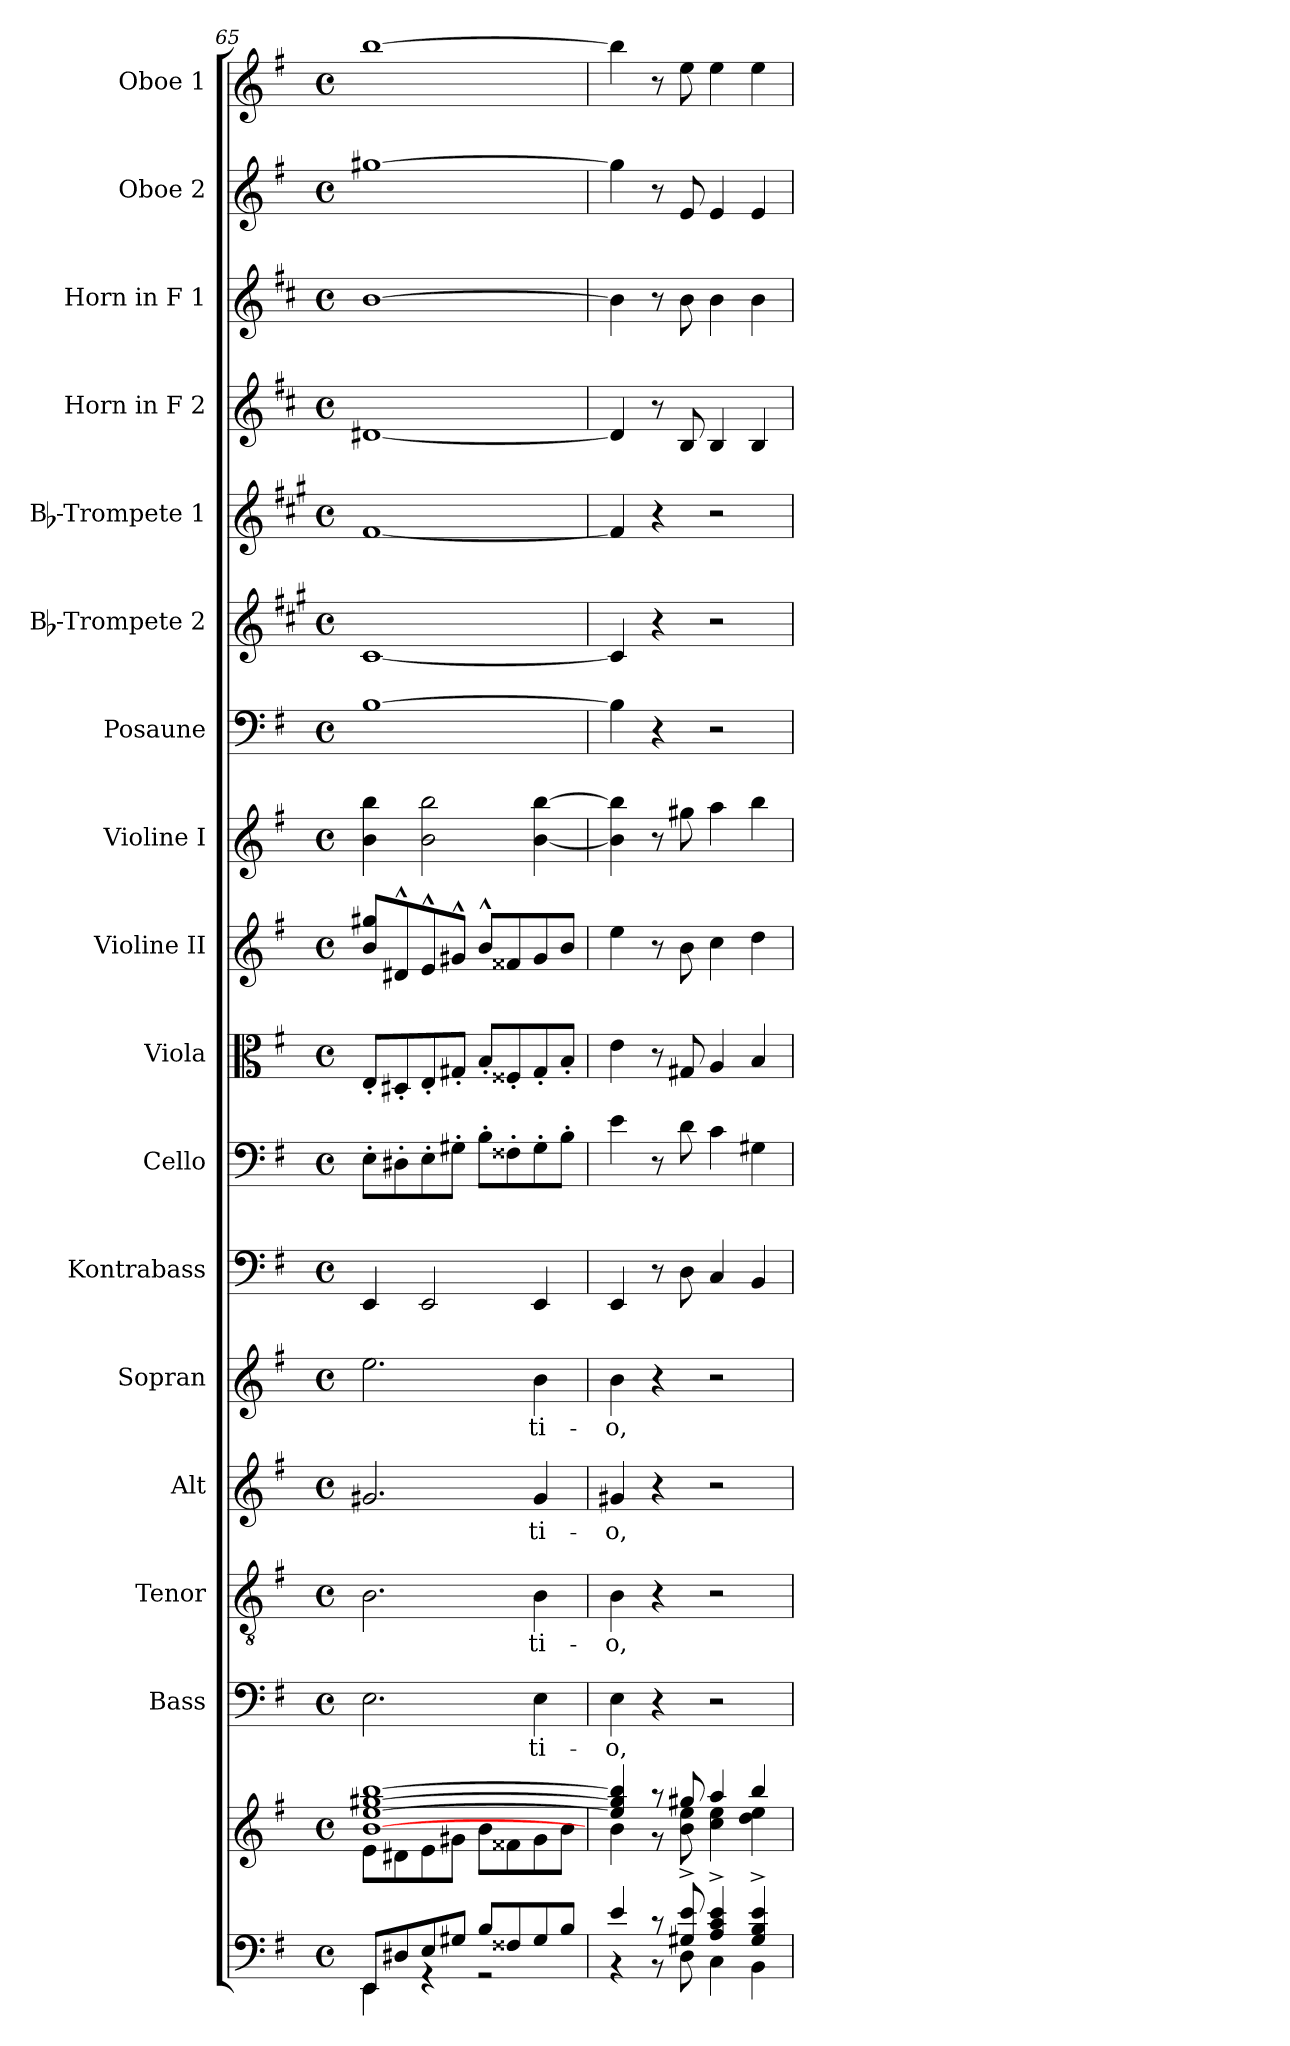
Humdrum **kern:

**kern	**kern	**kern	**text	**kern	**text	**kern	**text	**kern	**text	**kern	**kern	**kern	**kern	**kern	**kern	**kern	**kern	**kern	**kern	**kern	**kern
*part17	*part17	*part16	*part16	*part15	*part15	*part14	*part14	*part13	*part13	*part12	*part11	*part10	*part9	*part8	*part7	*part6	*part5	*part4	*part3	*part2	*part1
*staff18	*staff17	*staff16	*staff16	*staff15	*staff15	*staff14	*staff14	*staff13	*staff13	*staff12	*staff11	*staff10	*staff9	*staff8	*staff7	*staff6	*staff5	*staff4	*staff3	*staff2	*staff1
*	*	*I"Bass	*	*I"Tenor	*	*I"Alt	*	*I"Sopran	*	*I"Kontrabass	*I"Cello	*I"Viola	*I"Violine II	*I"Violine I	*I"Posaune	*I"Bb-Trompete 2	*I"Bb-Trompete 1	*I"Horn in F 2	*I"Horn in F 1	*I"Oboe 2	*I"Oboe 1
*	*	*I'B.	*	*I'T.	*	*I'A.	*	*I'S.	*	*I'Kb.	*	*I'Vla.	*I'Vl. II	*I'Vl. I	*I'Pos.	*I'Bb Trp. 2	*I'Bb Trp. 1	*	*	*I'Ob. 2	*I'Ob. 1
*clefF4	*clefG2	*clefF4	*	*clefGv2	*	*clefG2	*	*clefG2	*	*clefF4	*clefF4	*clefC3	*clefG2	*clefG2	*clefF4	*clefG2	*clefG2	*clefG2	*clefG2	*clefG2	*clefG2
*	*	*	*	*	*	*	*	*	*	*ITrd7c12	*	*	*	*	*	*ITrd1c2	*ITrd1c2	*ITrd4c7	*ITrd4c7	*	*
*k[f#]	*k[f#]	*k[f#]	*	*k[f#]	*	*k[f#]	*	*k[f#]	*	*k[f#]	*k[f#]	*k[f#]	*k[f#]	*k[f#]	*k[f#]	*k[f#]	*k[f#]	*k[f#]	*k[f#]	*k[f#]	*k[f#]
*G:	*G:	*G:	*	*G:	*	*G:	*	*G:	*	*G:	*G:	*G:	*G:	*G:	*G:	*G:	*G:	*G:	*G:	*G:	*G:
*M4/4	*M4/4	*M4/4	*	*M4/4	*	*M4/4	*	*M4/4	*	*M4/4	*M4/4	*M4/4	*M4/4	*M4/4	*M4/4	*M4/4	*M4/4	*M4/4	*M4/4	*M4/4	*M4/4
*met(c)	*met(c)	*met(c)	*	*met(c)	*	*met(c)	*	*met(c)	*	*met(c)	*met(c)	*met(c)	*met(c)	*met(c)	*met(c)	*met(c)	*met(c)	*met(c)	*met(c)	*met(c)	*met(c)
=65	=65	=65	=65	=65	=65	=65	=65	=65	=65	=65	=65	=65	=65	=65	=65	=65	=65	=65	=65	=65	=65
*^	*^	*	*	*	*	*	*	*	*	*	*	*	*	*	*	*	*	*	*	*	*
8EE/L	4EE\	[>1b [>1ee [>1gg#X [>1bb	8e\L	2.E\	.	2.B\	.	2.g#X/	.	2.ee\	.	4EEE/	8E'>\L	8E'</L	8b/ 8gg#X/L	4b\ 4bb\	[1B	[1B	[1e	[1G#X	[1e	[1gg#X	[1bb
8D#X/	.	.	8d#X\	.	.	.	.	.	.	.	.	.	8D#X'>\	8D#X'</	8d#X^^</	.	.	.	.	.	.	.	.
8E/	4rFF	.	8e\	.	.	.	.	.	.	.	.	2EEE/	8E'>\	8E'</	8e^^</	2b\ 2bb\	.	.	.	.	.	.	.
8G#X/J	.	.	8g#X\J	.	.	.	.	.	.	.	.	.	8G#X'>\J	8G#X'</J	8g#X^^</J	.	.	.	.	.	.	.	.
8B/L	2rGG	.	8b\L	.	.	.	.	.	.	.	.	.	8B'>\L	8B'</L	8b^^</L	.	.	.	.	.	.	.	.
8F##X/	.	.	8f##X\	.	.	.	.	.	.	.	.	.	8F##X'>\	8F##X'</	8f##X/	.	.	.	.	.	.	.	.
!	!	!	!	!	!LO:LY:b	!	!LO:LY:b	!	!LO:LY:b	!	!LO:LY:b	!	!	!	!	!	!	!	!	!	!	!	!
8G#/	.	.	8g#\	4E\	-ti-	4B\	-ti-	4g#/	-ti-	4b\	-ti-	4EEE/	8G#'>\	8G#'</	8g#/	[4b\ [4bb\	.	.	.	.	.	.	.
8B/J	.	.	8b\J	.	.	.	.	.	.	.	.	.	8B'>\J	8B'</J	8b/J	.	.	.	.	.	.	.	.
=66	=66	=66	=66	=66	=66	=66	=66	=66	=66	=66	=66	=66	=66	=66	=66	=66	=66	=66	=66	=66	=66	=66	=66
!	!	!	!	!	!LO:LY:b	!	!LO:LY:b	!	!LO:LY:b	!	!LO:LY:b	!	!	!	!	!	!	!	!	!	!	!	!
4e/	4r	4ee/] 4gg#/] 4bb/]	4b\	4E\	-o,	4B\	-o,	4g#X/	-o,	4b\	-o,	4EEE/	4e\	4e\	4ee\	4b\] 4bb\]	4B\]	4B/]	4e/]	4G#/]	4e\]	4gg#\]	4bb\]
8r	8r	8r	8r	4r	.	4r	.	4r	.	4r	.	8r	8r	8r	8r	8r	4r	4r	4r	8r	8r	8r	8r
8G#X/^> 8e/^>	8D\	8gg#X/	8b\ 8ee\	.	.	.	.	.	.	.	.	8DD\	8d\	8G#X/	8b\	8gg#X\	.	.	.	8E/	8e\	8e/	8ee\
4A/^> 4c/^> 4e/^>	4C\	4aa/	4cc\ 4ee\	2r	.	2r	.	2r	.	2r	.	4CC/	4c\	4A/	4cc\	4aa\	2r	2r	2r	4E/	4e\	4e/	4ee\
4G#/^> 4B/^> 4e/^>	4BB\	4bb/	4dd\ 4ee\	.	.	.	.	.	.	.	.	4BBB/	4G#X\	4B/	4dd\	4bb\	.	.	.	4E/	4e\	4e/	4ee\
*v	*v	*	*	*	*	*	*	*	*	*	*	*	*	*	*	*	*	*	*	*	*	*	*
*	*v	*v	*	*	*	*	*	*	*	*	*	*	*	*	*	*	*	*	*	*	*	*
=	=	=	=	=	=	=	=	=	=	=	=	=	=	=	=	=	=	=	=	=	=
*-	*-	*-	*-	*-	*-	*-	*-	*-	*-	*-	*-	*-	*-	*-	*-	*-	*-	*-	*-	*-	*-
